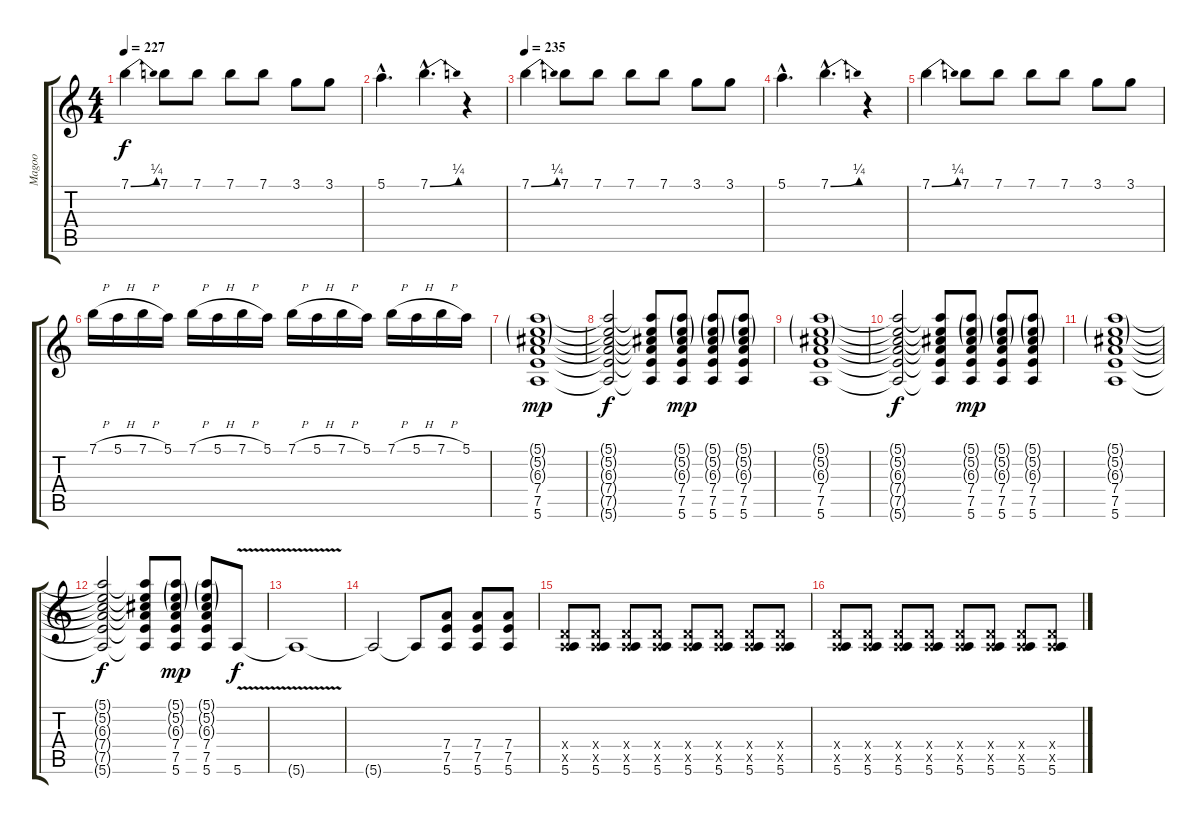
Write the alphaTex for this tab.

\track ("Magoo" "Magoo") {instrument overdrivenguitar}
\staff {score tabs}
\tuning (E4 B3 G3 D3 A2 E2) {hide}
\ts (4 4)
\tempo 227
\clef g2
\ks c
7.1{be (bend 0 0 60 1)}.4{dy f} 7.1.8 7.1.8 7.1.8 7.1.8 3.1.8 3.1.8 |
5.1{hac}.4{d} 7.1{be (bend 0 0 60 1) hac}.4{d} r.4 |
\tempo 235
7.1{be (bend 0 0 60 1)}.4 7.1.8 7.1.8 7.1.8 7.1.8 3.1.8 3.1.8 |
5.1{hac}.4{d} 7.1{be (bend 0 0 60 1) hac}.4{d} r.4 |
7.1{be (bend 0 0 60 1)}.4 7.1.8 7.1.8 7.1.8 7.1.8 3.1.8 3.1.8 |
7.1{h}.16 5.1{h}.16 7.1{h}.16 5.1.16 7.1{h}.16 5.1{h}.16 7.1{h}.16 5.1.16 7.1{h}.16 5.1{h}.16 7.1{h}.16 5.1.16 7.1{h}.16 5.1{h}.16 7.1{h}.16 5.1.16 |
(5.1{g} 5.2{g} 6.3{g} 7.4 7.5 5.6).1{dy mp} |
(5.1{t} 5.2{t} 6.3{t} 7.4{t} 7.5{t} 5.6{t}).2{dy f} (5.1{t} 5.2{t} 6.3{t} 7.4{t} 7.5{t} 5.6{t}).8 (5.1{g} 5.2{g} 6.3{g} 7.4 7.5 5.6).8{dy mp} (5.1{g} 5.2{g} 6.3{g} 7.4 7.5 5.6).8 (5.1{g} 5.2{g} 6.3{g} 7.4 7.5 5.6).8 |
(5.1{g} 5.2{g} 6.3{g} 7.4 7.5 5.6).1 |
(5.1{t} 5.2{t} 6.3{t} 7.4{t} 7.5{t} 5.6{t}).2{dy f} (5.1{t} 5.2{t} 6.3{t} 7.4{t} 7.5{t} 5.6{t}).8 (5.1{g} 5.2{g} 6.3{g} 7.4 7.5 5.6).8{dy mp} (5.1{g} 5.2{g} 6.3{g} 7.4 7.5 5.6).8 (5.1{g} 5.2{g} 6.3{g} 7.4 7.5 5.6).8 |
(5.1{g} 5.2{g} 6.3{g} 7.4 7.5 5.6).1 |
(5.1{t} 5.2{t} 6.3{t} 7.4{t} 7.5{t} 5.6{t}).2{dy f} (5.1{t} 5.2{t} 6.3{t} 7.4{t} 7.5{t} 5.6{t}).8 (5.1{g} 5.2{g} 6.3{g} 7.4 7.5 5.6).8{dy mp} (5.1{g} 5.2{g} 6.3{g} 7.4 7.5 5.6).8 5.6{v}.8{dy f} |
5.6{t}.1 |
5.6{t}.2 5.6{t}.8 (7.4 7.5 5.6).8 (7.4 7.5 5.6).8 (7.4 7.5 5.6).8 |
(0.4{x} 0.5{x} 5.6).8 (0.4{x} 0.5{x} 5.6).8 (0.4{x} 0.5{x} 5.6).8 (0.4{x} 0.5{x} 5.6).8 (0.4{x} 0.5{x} 5.6).8 (0.4{x} 0.5{x} 5.6).8 (0.4{x} 0.5{x} 5.6).8 (0.4{x} 0.5{x} 5.6).8 |
(0.4{x} 0.5{x} 5.6).8 (0.4{x} 0.5{x} 5.6).8 (0.4{x} 0.5{x} 5.6).8 (0.4{x} 0.5{x} 5.6).8 (0.4{x} 0.5{x} 5.6).8 (0.4{x} 0.5{x} 5.6).8 (0.4{x} 0.5{x} 5.6).8 (0.4{x} 0.5{x} 5.6).8
